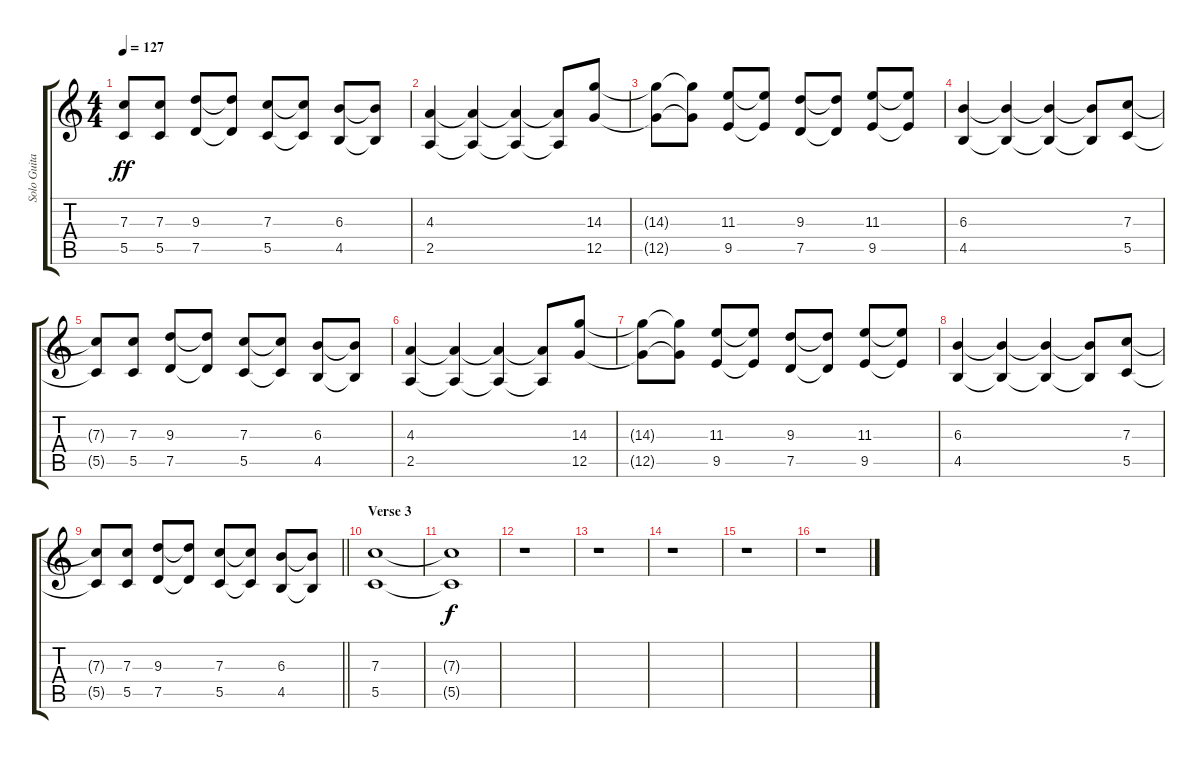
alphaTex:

\track ("Solo Guitar" "Solo Guita") {instrument overdrivenguitar}
\staff {score tabs}
\tuning (D4 A3 F3 C3 G2 C2) {hide}
\ts (4 4)
\tempo 127
\clef g2
\ks c
(7.3{t} 5.5{t}).8{dy ff} (7.3 5.5).8 (9.3 7.5).8 (9.3{t} 7.5{t}).8 (7.3 5.5).8 (7.3{t} 5.5{t}).8 (6.3 4.5).8 (6.3{t} 4.5{t}).8 |
(4.3 2.5).4 (4.3{t} 2.5{t}).4 (4.3{t} 2.5{t}).4 (4.3{t} 2.5{t}).8 (14.3 12.5).8 |
(14.3{t} 12.5{t}).8 (14.3{t} 12.5{t}).8 (11.3 9.5).8 (11.3{t} 9.5{t}).8 (9.3 7.5).8 (9.3{t} 7.5{t}).8 (11.3 9.5).8 (11.3{t} 9.5{t}).8 |
(6.3 4.5).4 (6.3{t} 4.5{t}).4 (6.3{t} 4.5{t}).4 (6.3{t} 4.5{t}).8 (7.3 5.5).8 |
(7.3{t} 5.5{t}).8 (7.3 5.5).8 (9.3 7.5).8 (9.3{t} 7.5{t}).8 (7.3 5.5).8 (7.3{t} 5.5{t}).8 (6.3 4.5).8 (6.3{t} 4.5{t}).8 |
(4.3 2.5).4 (4.3{t} 2.5{t}).4 (4.3{t} 2.5{t}).4 (4.3{t} 2.5{t}).8 (14.3 12.5).8 |
(14.3{t} 12.5{t}).8 (14.3{t} 12.5{t}).8 (11.3 9.5).8 (11.3{t} 9.5{t}).8 (9.3 7.5).8 (9.3{t} 7.5{t}).8 (11.3 9.5).8 (11.3{t} 9.5{t}).8 |
(6.3 4.5).4 (6.3{t} 4.5{t}).4 (6.3{t} 4.5{t}).4 (6.3{t} 4.5{t}).8 (7.3 5.5).8 |
\barLineRight lightlight
(7.3{t} 5.5{t}).8 (7.3 5.5).8 (9.3 7.5).8 (9.3{t} 7.5{t}).8 (7.3 5.5).8 (7.3{t} 5.5{t}).8 (6.3 4.5).8 (6.3{t} 4.5{t}).8 |
\section ("" "Verse 3")
(7.3 5.5).1 |
(7.3{t} 5.5{t}).1{dy f} |
r.1 |
r.1 |
r.1 |
r.1 |
r.1
